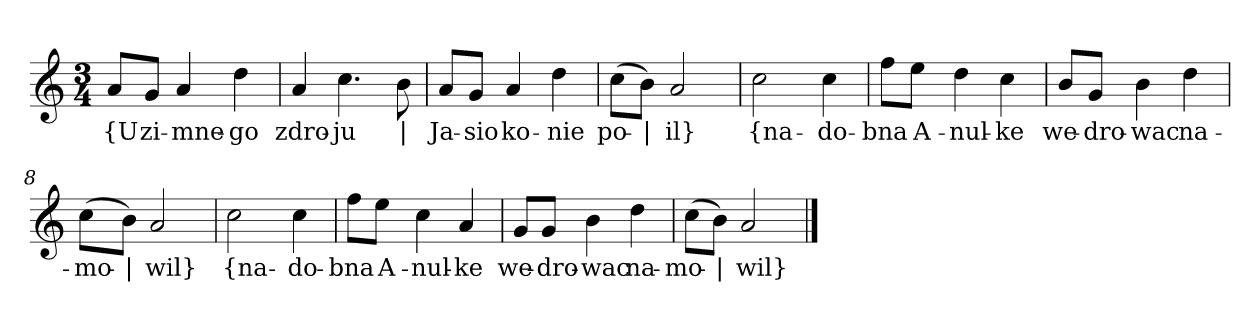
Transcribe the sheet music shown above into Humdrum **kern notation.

**kern	**text
*part1	*part1
*staff1	*staff1
*clefG2	*
*k[]	*
*a:	*
*M3/4	*
=	=
8a/L	{U
8g/J	zi-
4a	-mne-
4dd	-go
=2	=2
4a	zdro-
4.cc	-ju
8b	|
=3	=3
8a/L	Ja-
8g/J	-sio
4a	ko-
4dd	-nie
=4	=4
(8cc\L	po-
8b\J)	|
2a	-il}
=5y	=5y
2cc	{na-
4cc	-do-
=6	=6
8ff\L	-bna
8ee\J	A-
4dd	-nul-
4cc	-ke
=7	=7
8b/L	we-
8g/J	-dro-
4b	-wac
4dd	na-
=8	=8
(8cc\L	-mo-
8b\J)	|
2a	-wil}
=9y	=9y
2cc	{na-
4cc	-do-
=10	=10
8ff\L	-bna
8ee\J	A-
4cc	-nul-
4a	-ke
=11	=11
8g/L	we-
8g/J	-dro-
4b	-wac
4dd	na-
=12	=12
(8cc\L	-mo-
8b\J)	|
2a	-wil}
==	==
*-	*-
